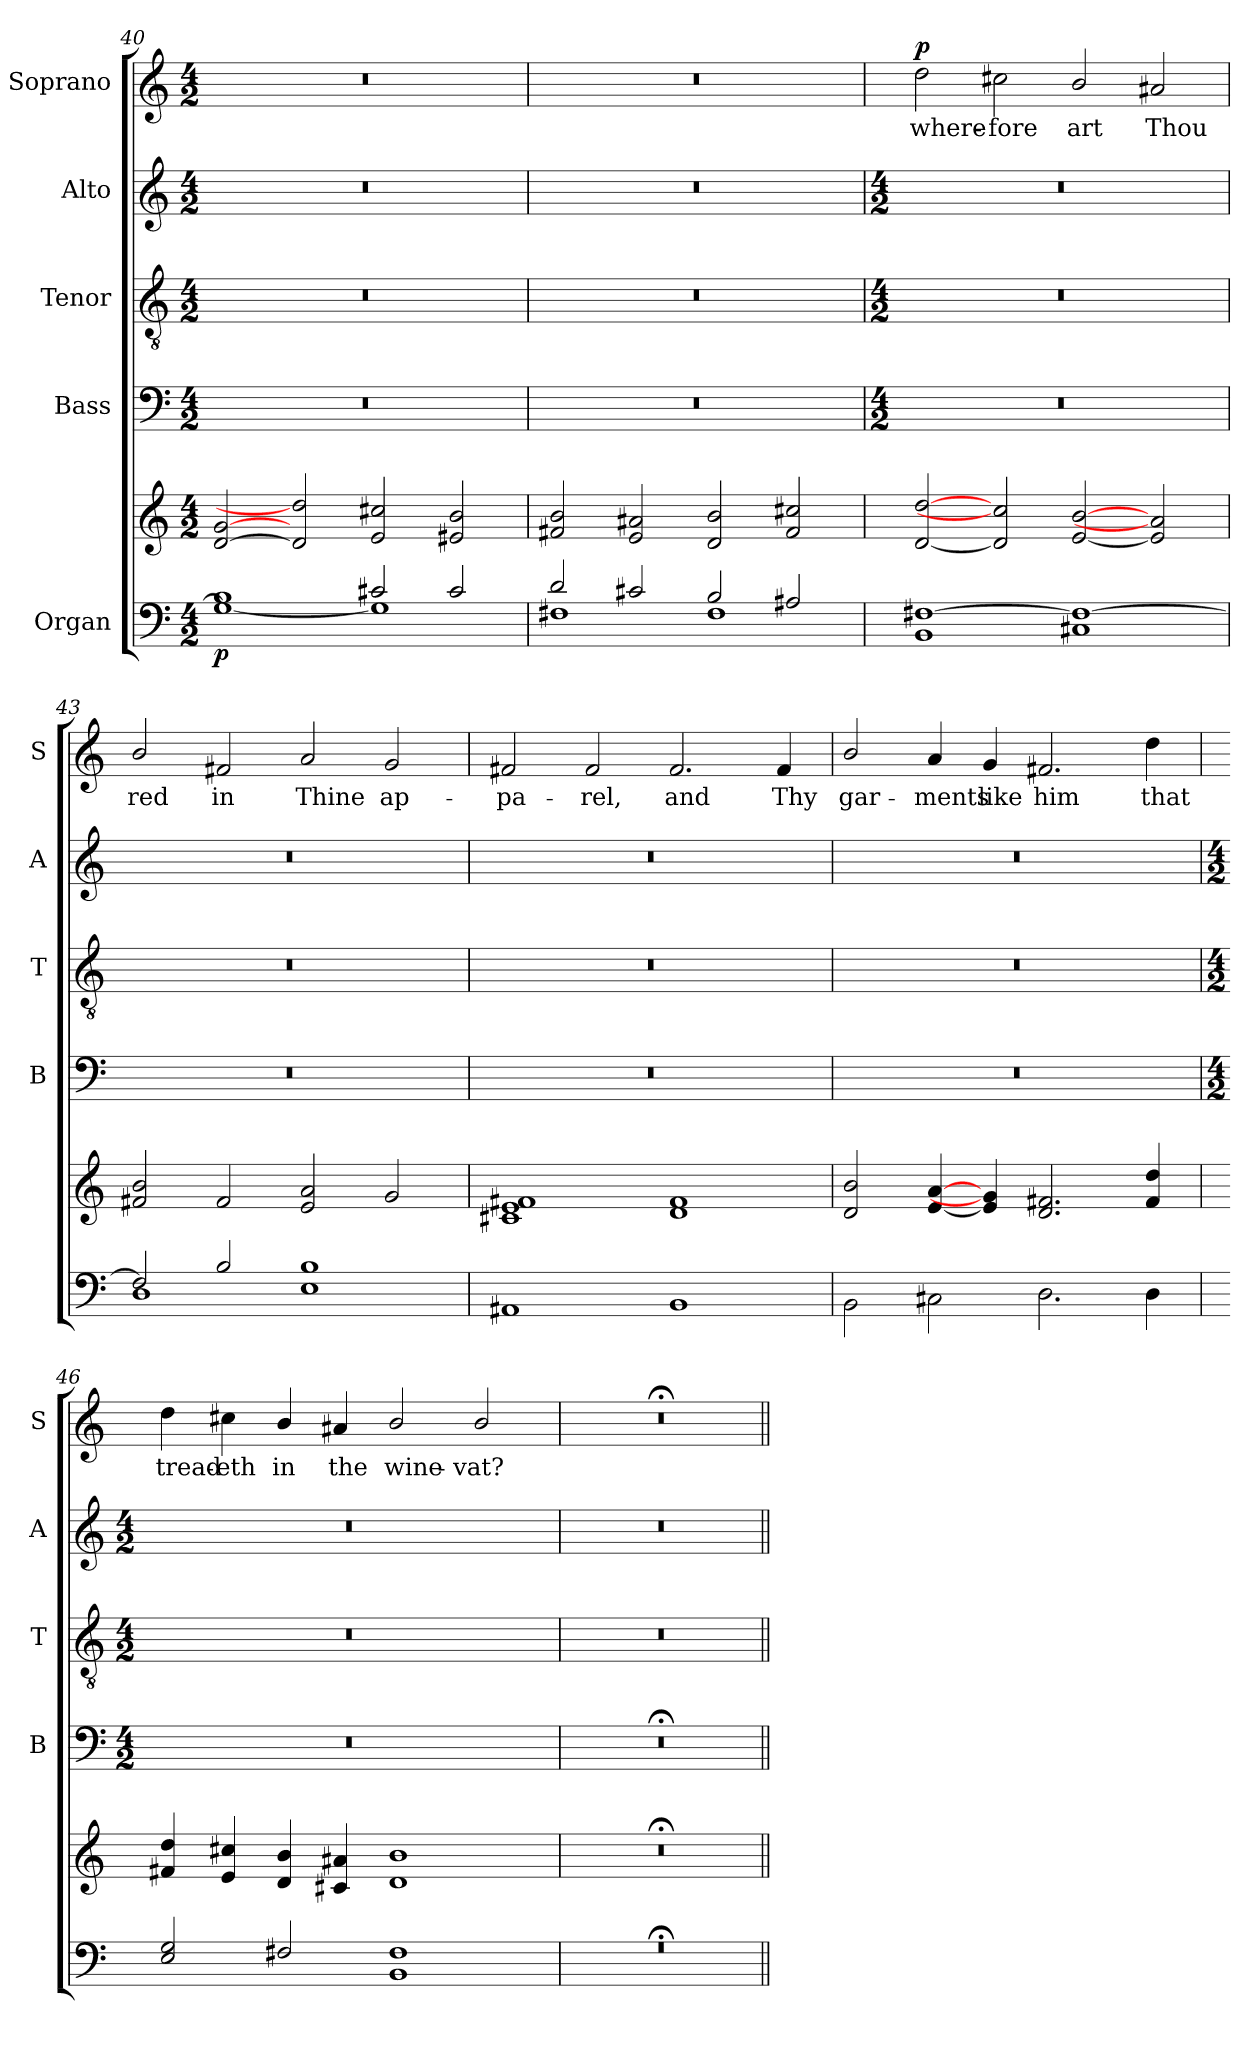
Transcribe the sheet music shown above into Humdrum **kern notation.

**kern	**kern	**dynam	**kern	**kern	**kern	**kern	**text	**dynam
*part5	*part5	*part5	*part4	*part3	*part2	*part1	*part1	*part1
*staff6	*staff5	*staff5/6	*staff4	*staff3	*staff2	*staff1	*staff1	*staff1
*I"Organ	*	*	*I"Bass	*I"Tenor	*I"Alto	*I"Soprano	*	*
*	*	*	*I'B	*I'T	*I'A	*I'S	*	*
*clefF4	*clefG2	*	*clefF4	*clefGv2	*clefG2	*clefG2	*	*
*k[]	*k[]	*	*k[]	*k[]	*k[]	*k[]	*	*
*C:	*C:	*	*C:	*C:	*C:	*C:	*	*
*M4/2	*M4/2	*	*M4/2	*M4/2	*M4/2	*M4/2	*	*
=40	=40	=40	=40	=40	=40	=40	=40	=40
*^	*^	*	*	*	*	*	*	*
!	!	!	!	!LO:DY:b=2	!	!	!	!	!	!
1B/	1G\_	[2d [2g	0ryy	p	0r	0r	0r	0r	.	.
.	.	2d] 2dd]	.	.	.	.	.	.	.	.
2c#X/	1G\]	2e 2cc#X	.	.	.	.	.	.	.	.
2c#/	.	2e#X 2b	.	.	.	.	.	.	.	.
=41	=41	=41	=41	=41	=41	=41	=41	=41	=41	=41
2d/	1F#X\	2f#X 2b	0ryy	.	0r	0r	0r	0r	.	.
2c#X/	.	2e 2a#X	.	.	.	.	.	.	.	.
2B/	1F#\	2d 2b	.	.	.	.	.	.	.	.
2A#X/	.	2f# 2cc#X	.	.	.	.	.	.	.	.
*	*	*v	*v	*	*	*	*	*	*	*
!!LO:LB:g=z
=42	=42	=42	=42	=42	=42	=42	=42	=42	=42
*	*	*	*	*M4/2	*M4/2	*M4/2	*	*	*
!	!	!	!	!	!	!	!	!LO:LY:b	!LO:DY:b
[1F#X/	1BB\	[2d [2dd	.	0r	0r	0r	2dd	where-	p
!	!	!	!	!	!	!	!	!LO:LY:b	!
.	.	2d] 2cc#]	.	.	.	.	2cc#X	-fore	.
!	!	!	!	!	!	!	!	!LO:LY:b	!
1F#/_	1C#X\	[2e [2b	.	.	.	.	2b/	art	.
!	!	!	!	!	!	!	!	!LO:LY:b	!
.	.	2e] 2a#]	.	.	.	.	2a#X	Thou	.
=43	=43	=43	=43	=43	=43	=43	=43	=43	=43
!	!	!	!	!	!	!	!	!LO:LY:b	!
2F#/]	1D\	2f#X 2b	.	0r	0r	0r	2b/	red	.
!	!	!	!	!	!	!	!	!LO:LY:b	!
2B/	.	2f#	.	.	.	.	2f#X	in	.
!	!	!	!	!	!	!	!	!LO:LY:b	!
1B/	1E\	2e 2a	.	.	.	.	2a	Thine	.
!	!	!	!	!	!	!	!	!LO:LY:b	!
.	.	2g	.	.	.	.	2g	ap-	.
=44	=44	=44	=44	=44	=44	=44	=44	=44	=44
!	!	!	!	!	!	!	!	!LO:LY:b	!
1..ryy	1AA#X\	1c#X 1e 1f#X	.	0r	0r	0r	2f#X	-pa-	.
!	!	!	!	!	!	!	!	!LO:LY:b	!
.	.	.	.	.	.	.	2f#	-rel,	.
!	!	!	!	!	!	!	!	!LO:LY:b	!
.	1BB\	1d 1f#	.	.	.	.	2.f#	and	.
!	!	!	!	!	!	!	!	!LO:LY:b	!
4ryy	.	.	.	.	.	.	4f#	Thy	.
=45	=45	=45	=45	=45	=45	=45	=45	=45	=45
!	!	!	!	!	!	!	!	!LO:LY:b	!
0ryy	2BB\	2d 2b	.	0r	0r	0r	2b/	gar-	.
!	!	!	!	!	!	!	!	!LO:LY:b	!
.	2C#X\	[4e [4a	.	.	.	.	4a	-ments	.
!	!	!	!	!	!	!	!	!LO:LY:b	!
.	.	4e] 4g]	.	.	.	.	4g	like	.
!	!	!	!	!	!	!	!	!LO:LY:b	!
.	2.D\	2.d 2.f#X	.	.	.	.	2.f#X	him	.
!	!	!	!	!	!	!	!	!LO:LY:b	!
.	4D\	4f# 4dd	.	.	.	.	4dd	that	.
!!LO:LB:g=z
=46	=46	=46	=46	=46	=46	=46	=46	=46	=46
*	*	*	*	*k[]	*	*	*	*	*
*	*	*	*	*C:	*	*	*	*	*
*	*	*	*	*M4/2	*M4/2	*M4/2	*	*	*
!	!	!	!	!	!	!	!	!LO:LY:b	!
2E 2G	0ryy	4f#X 4dd	.	0r	0r	0r	4dd	tread-	.
!	!	!	!	!	!	!	!	!LO:LY:b	!
.	.	4e 4cc#X	.	.	.	.	4cc#X	-eth	.
!	!	!	!	!	!	!	!	!LO:LY:b	!
2F#X	.	4d 4b	.	.	.	.	4b/	in	.
!	!	!	!	!	!	!	!	!LO:LY:b	!
.	.	4c#X 4a#X	.	.	.	.	4a#X/	the	.
!	!	!	!	!	!	!	!	!LO:LY:b	!
1BB 1F#	.	1d 1b	.	.	.	.	2b/	wine-	.
!	!	!	!	!	!	!	!	!LO:LY:b	!
.	.	.	.	.	.	.	2b/	-vat?	.
=47	=47	=47	=47	=47	=47	=47	=47	=47	=47
0r;	0ryy	0r;<	.	0r;<	0r	0r	0r;<	.	.
*v	*v	*	*	*	*	*	*	*	*
=||	=||	=||	=||	=||	=||	=||	=||	=||
*-	*-	*-	*-	*-	*-	*-	*-	*-
